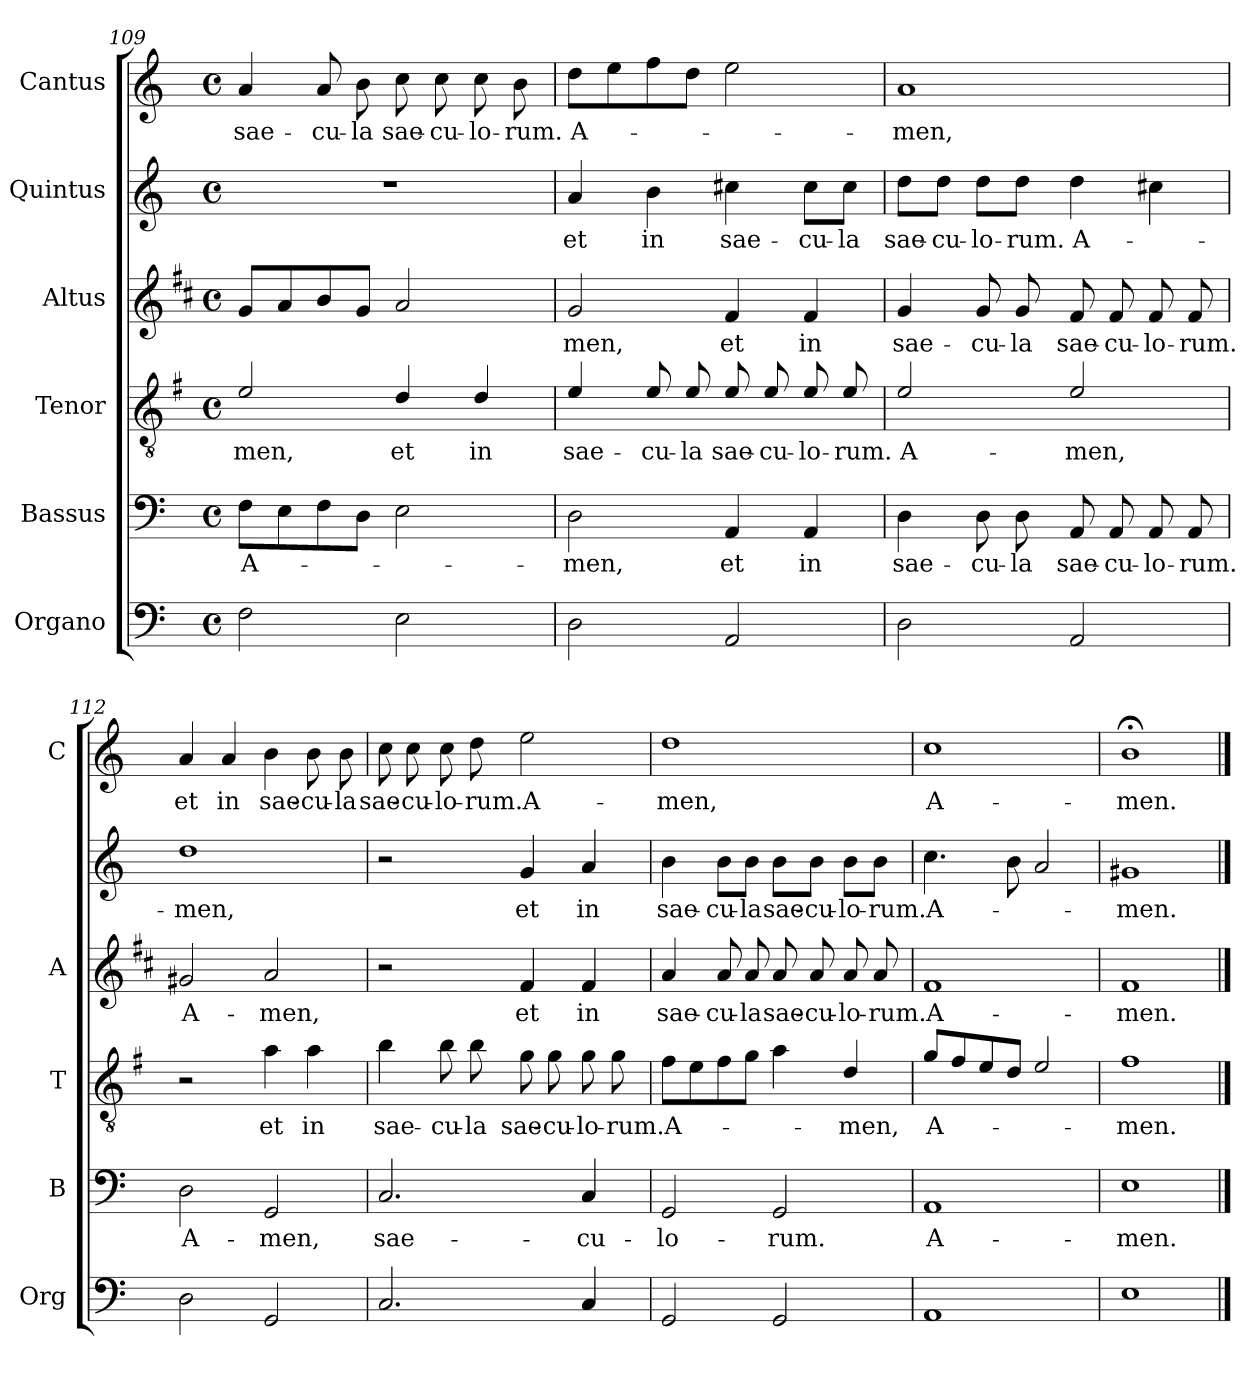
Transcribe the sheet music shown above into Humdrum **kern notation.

**kern	**kern	**text	**kern	**text	**kern	**text	**kern	**text	**kern	**text
*part6	*part5	*part5	*part4	*part4	*part3	*part3	*part2	*part2	*part1	*part1
*staff6	*staff5	*staff5	*staff4	*staff4	*staff3	*staff3	*staff2	*staff2	*staff1	*staff1
*I"Organo	*I"Bassus	*	*I"Tenor	*	*I"Altus	*	*I"Quintus	*	*I"Cantus	*
*I'Org	*I'B	*	*I'T	*	*I'A	*	*	*	*I'C	*
*clefF4	*clefF4	*	*clefGv2	*	*clefG2	*	*clefG2	*	*clefG2	*
*	*	*	*ITrd4c7	*	*ITrd1c2	*	*	*	*	*
*k[]	*k[]	*	*k[]	*	*k[]	*	*k[]	*	*k[]	*
*C:	*C:	*	*C:	*	*C:	*	*C:	*	*C:	*
*M4/4	*M4/4	*	*M4/4	*	*M4/4	*	*M4/4	*	*M4/4	*
*met(c)	*met(c)	*	*met(c)	*	*met(c)	*	*met(c)	*	*met(c)	*
=109	=109	=109	=109	=109	=109	=109	=109	=109	=109	=109
!	!	!LO:LY:b	!	!LO:LY:b	!	!	!	!	!	!LO:LY:b
2F\	8F\L	A-	2A/	-men,	8f/L	.	1r	.	4a/	sae-
.	8E\	.	.	.	8g/	.	.	.	.	.
!	!	!	!	!	!	!	!	!	!	!LO:LY:b
.	8F\	.	.	.	8a/	.	.	.	8a/	-cu-
!	!	!	!	!	!	!	!	!	!	!LO:LY:b
.	8D\J	.	.	.	8f/J	.	.	.	8b\	-la
!	!	!	!	!LO:LY:b	!	!	!	!	!	!LO:LY:b
2E\	2E\	.	4G/	et	2g/	.	.	.	8cc\	sae-
!	!	!	!	!	!	!	!	!	!	!LO:LY:b
.	.	.	.	.	.	.	.	.	8cc\	-cu-
!	!	!	!	!LO:LY:b	!	!	!	!	!	!LO:LY:b
.	.	.	4G/	in	.	.	.	.	8cc\	-lo-
!	!	!	!	!	!	!	!	!	!	!LO:LY:b
.	.	.	.	.	.	.	.	.	8b\	-rum.
=110	=110	=110	=110	=110	=110	=110	=110	=110	=110	=110
!	!	!LO:LY:b	!	!LO:LY:b	!	!LO:LY:b	!	!LO:LY:b	!	!LO:LY:b
2D\	2D\	-men,	4A/	sae-	2f/	-men,	4a/	et	8dd\L	A-
.	.	.	.	.	.	.	.	.	8ee\	.
!	!	!	!	!LO:LY:b	!	!	!	!LO:LY:b	!	!
.	.	.	8A/	-cu-	.	.	4b\	in	8ff\	.
!	!	!	!	!LO:LY:b	!	!	!	!	!	!
.	.	.	8A/	-la	.	.	.	.	8dd\J	.
!	!	!LO:LY:b	!	!LO:LY:b	!	!LO:LY:b	!	!LO:LY:b	!	!
2AA/	4AA/	et	8A/	sae-	4e/	et	4cc#X\	sae-	2ee\	.
!	!	!	!	!LO:LY:b	!	!	!	!	!	!
.	.	.	8A/	-cu-	.	.	.	.	.	.
!	!	!LO:LY:b	!	!LO:LY:b	!	!LO:LY:b	!	!LO:LY:b	!	!
.	4AA/	in	8A/	-lo-	4e/	in	8cc#\L	-cu-	.	.
!	!	!	!	!LO:LY:b	!	!	!	!LO:LY:b	!	!
.	.	.	8A/	-rum.	.	.	8cc#\J	-la	.	.
=111	=111	=111	=111	=111	=111	=111	=111	=111	=111	=111
!	!	!LO:LY:b	!	!LO:LY:b	!	!LO:LY:b	!	!LO:LY:b	!	!LO:LY:b
2D\	4D\	sae-	2A/	A-	4f/	sae-	8dd\L	sae-	1a	-men,
!	!	!	!	!	!	!	!	!LO:LY:b	!	!
.	.	.	.	.	.	.	8dd\J	-cu-	.	.
!	!	!LO:LY:b	!	!	!	!LO:LY:b	!	!LO:LY:b	!	!
.	8D\	-cu-	.	.	8f/	-cu-	8dd\L	-lo-	.	.
!	!	!LO:LY:b	!	!	!	!LO:LY:b	!	!LO:LY:b	!	!
.	8D\	-la	.	.	8f/	-la	8dd\J	-rum.	.	.
!	!	!LO:LY:b	!	!LO:LY:b	!	!LO:LY:b	!	!LO:LY:b	!	!
2AA/	8AA/	sae-	2A/	-men,	8e/	sae-	4dd\	A-	.	.
!	!	!LO:LY:b	!	!	!	!LO:LY:b	!	!	!	!
.	8AA/	-cu-	.	.	8e/	-cu-	.	.	.	.
!	!	!LO:LY:b	!	!	!	!LO:LY:b	!	!	!	!
.	8AA/	-lo-	.	.	8e/	-lo-	4cc#X\	.	.	.
!	!	!LO:LY:b	!	!	!	!LO:LY:b	!	!	!	!
.	8AA/	-rum.	.	.	8e/	-rum.	.	.	.	.
!!LO:LB:g=z
=112	=112	=112	=112	=112	=112	=112	=112	=112	=112	=112
!	!	!LO:LY:b	!	!	!	!LO:LY:b	!	!LO:LY:b	!	!LO:LY:b
2D\	2D\	A-	2r	.	2f#X/	A-	1dd	-men,	4a/	et
!	!	!	!	!	!	!	!	!	!	!LO:LY:b
.	.	.	.	.	.	.	.	.	4a/	in
!	!	!LO:LY:b	!	!LO:LY:b	!	!LO:LY:b	!	!	!	!LO:LY:b
2GG/	2GG/	-men,	4d\	et	2g/	-men,	.	.	4b\	sae-
!	!	!	!	!LO:LY:b	!	!	!	!	!	!LO:LY:b
.	.	.	4d\	in	.	.	.	.	8b\	-cu-
!	!	!	!	!	!	!	!	!	!	!LO:LY:b
.	.	.	.	.	.	.	.	.	8b\	-la
=113	=113	=113	=113	=113	=113	=113	=113	=113	=113	=113
!	!	!LO:LY:b	!	!LO:LY:b	!	!	!	!	!	!LO:LY:b
2.C/	2.C/	sae-	4e\	sae-	2r	.	2r	.	8cc\	sae-
!	!	!	!	!	!	!	!	!	!	!LO:LY:b
.	.	.	.	.	.	.	.	.	8cc\	-cu-
!	!	!	!	!LO:LY:b	!	!	!	!	!	!LO:LY:b
.	.	.	8e\	-cu-	.	.	.	.	8cc\	-lo-
!	!	!	!	!LO:LY:b	!	!	!	!	!	!LO:LY:b
.	.	.	8e\	-la	.	.	.	.	8dd\	-rum.
!	!	!	!	!LO:LY:b	!	!LO:LY:b	!	!LO:LY:b	!	!LO:LY:b
.	.	.	8c\	sae-	4e/	et	4g/	et	2ee\	A-
!	!	!	!	!LO:LY:b	!	!	!	!	!	!
.	.	.	8c\	-cu-	.	.	.	.	.	.
!	!	!LO:LY:b	!	!LO:LY:b	!	!LO:LY:b	!	!LO:LY:b	!	!
4C/	4C/	-cu-	8c\	-lo-	4e/	in	4a/	in	.	.
!	!	!	!	!LO:LY:b	!	!	!	!	!	!
.	.	.	8c\	-rum.	.	.	.	.	.	.
=114	=114	=114	=114	=114	=114	=114	=114	=114	=114	=114
!	!	!LO:LY:b	!	!LO:LY:b	!	!LO:LY:b	!	!LO:LY:b	!	!LO:LY:b
2GG/	2GG/	-lo-	8B\L	A-	4g/	sae-	4b\	sae-	1dd	-men,
.	.	.	8A\	.	.	.	.	.	.	.
!	!	!	!	!	!	!LO:LY:b	!	!LO:LY:b	!	!
.	.	.	8B\	.	8g/	-cu-	8b\L	-cu-	.	.
!	!	!	!	!	!	!LO:LY:b	!	!LO:LY:b	!	!
.	.	.	8c\J	.	8g/	-la	8b\J	-la	.	.
!	!	!LO:LY:b	!	!	!	!LO:LY:b	!	!LO:LY:b	!	!
2GG/	2GG/	-rum.	4d\	.	8g/	sae-	8b\L	sae-	.	.
!	!	!	!	!	!	!LO:LY:b	!	!LO:LY:b	!	!
.	.	.	.	.	8g/	-cu-	8b\J	-cu-	.	.
!	!	!	!	!LO:LY:b	!	!LO:LY:b	!	!LO:LY:b	!	!
.	.	.	4G/	-men,	8g/	-lo-	8b\L	-lo-	.	.
!	!	!	!	!	!	!LO:LY:b	!	!LO:LY:b	!	!
.	.	.	.	.	8g/	-rum.	8b\J	-rum.	.	.
=115	=115	=115	=115	=115	=115	=115	=115	=115	=115	=115
!	!	!LO:LY:b	!	!LO:LY:b	!	!LO:LY:b	!	!LO:LY:b	!	!LO:LY:b
1AA	1AA	A-	8c/L	A-	1e	A-	4.cc\	A-	1cc	A-
.	.	.	8B/	.	.	.	.	.	.	.
.	.	.	8A/	.	.	.	.	.	.	.
.	.	.	8G/J	.	.	.	8b\	.	.	.
.	.	.	2A/	.	.	.	2a/	.	.	.
=116	=116	=116	=116	=116	=116	=116	=116	=116	=116	=116
!	!	!LO:LY:b	!	!LO:LY:b	!	!LO:LY:b	!	!LO:LY:b	!	!LO:LY:b
1E	1E	-men.	1B	-men.	1e	-men.	1g#X	-men.	1b;<	-men.
==	==	==	==	==	==	==	==	==	==	==
*-	*-	*-	*-	*-	*-	*-	*-	*-	*-	*-
